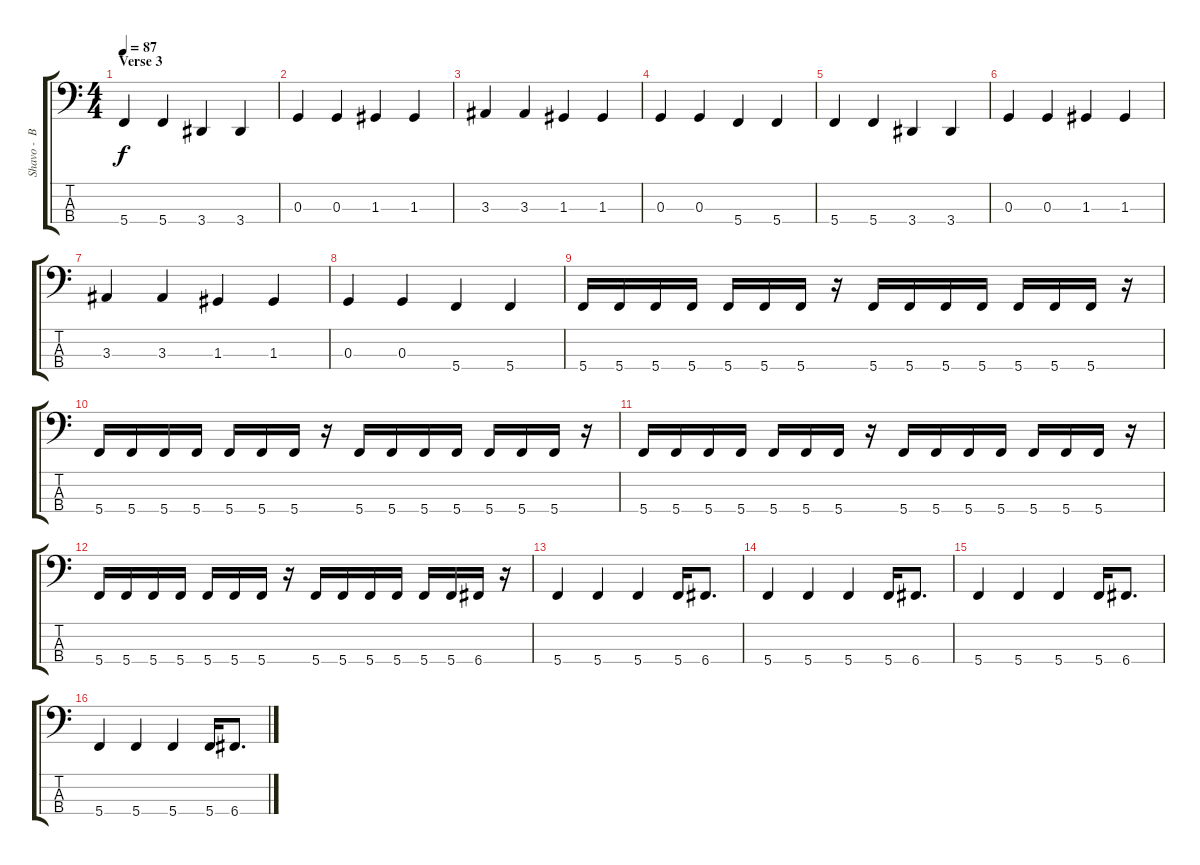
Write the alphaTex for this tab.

\track ("Shavo -  Bass" "Shavo -  B") {instrument electricbasspick}
\staff {score tabs}
\tuning (F2 C2 G1 C1) {hide}
\ts (4 4)
\section ("" "Verse 3")
\tempo 87
\clef f4
\ks c
5.4.4{dy f} 5.4.4 3.4.4 3.4.4 |
0.3.4 0.3.4 1.3.4 1.3.4 |
3.3.4 3.3.4 1.3.4 1.3.4 |
0.3.4 0.3.4 5.4.4 5.4.4 |
5.4.4 5.4.4 3.4.4 3.4.4 |
0.3.4 0.3.4 1.3.4 1.3.4 |
3.3.4 3.3.4 1.3.4 1.3.4 |
0.3.4 0.3.4 5.4.4 5.4.4 |
5.4.16 5.4.16 5.4.16 5.4.16 5.4.16 5.4.16 5.4.16 r.16 5.4.16 5.4.16 5.4.16 5.4.16 5.4.16 5.4.16 5.4.16 r.16 |
5.4.16 5.4.16 5.4.16 5.4.16 5.4.16 5.4.16 5.4.16 r.16 5.4.16 5.4.16 5.4.16 5.4.16 5.4.16 5.4.16 5.4.16 r.16 |
5.4.16 5.4.16 5.4.16 5.4.16 5.4.16 5.4.16 5.4.16 r.16 5.4.16 5.4.16 5.4.16 5.4.16 5.4.16 5.4.16 5.4.16 r.16 |
5.4.16 5.4.16 5.4.16 5.4.16 5.4.16 5.4.16 5.4.16 r.16 5.4.16 5.4.16 5.4.16 5.4.16 5.4.16 5.4.16 6.4.16 r.16 |
5.4.4 5.4.4 5.4.4 5.4.16 6.4.8{d} |
5.4.4 5.4.4 5.4.4 5.4.16 6.4.8{d} |
5.4.4 5.4.4 5.4.4 5.4.16 6.4.8{d} |
5.4.4 5.4.4 5.4.4 5.4.16 6.4.8{d}
